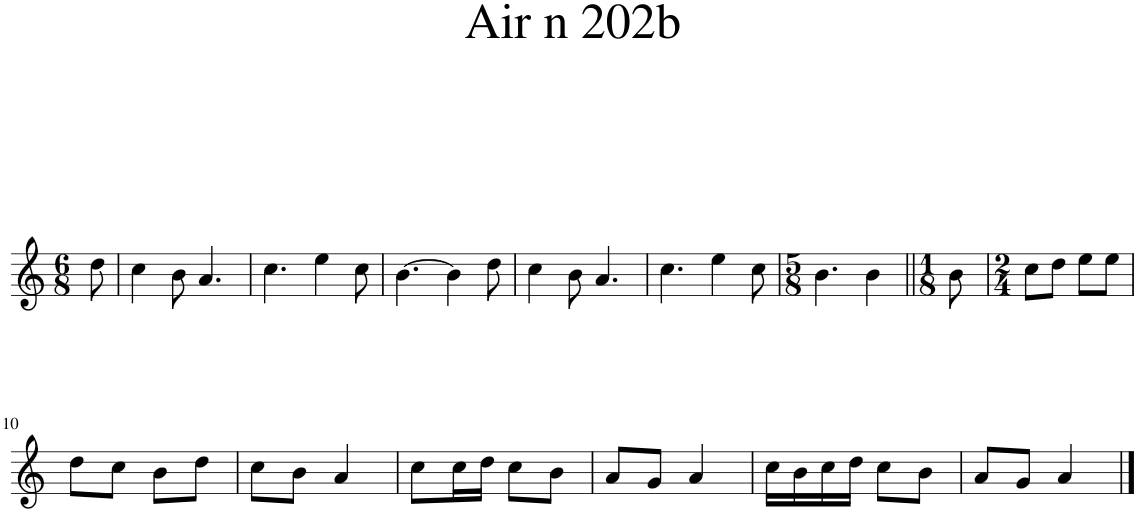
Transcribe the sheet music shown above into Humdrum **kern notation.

**kern
*part1
*staff1
*I"Piano
*I'Pno.
*clefG2
*k[]
*M6/8
=1
8dd\
=2
4cc\
8b\
4.a/
=3
4.cc\
4ee\
8cc\
=4
[4.b\
4b\]
8dd\
=5
4cc\
8b\
4.a/
=6
4.cc\
4ee\
8cc\
=7
*M5/8
4.b\
4b\
=8||
*M1/8
8b\
=9
*M2/4
8cc\L
8dd\J
8ee\L
8ee\J
!!LO:LB:g=z
=10
8dd\L
8cc\J
8b\L
8dd\J
=11
8cc\L
8b\J
4a/
=12
8cc\L
16cc\L
16dd\JJ
8cc\L
8b\J
=13
8a/L
8g/J
4a/
=14
16cc\LL
16b\
16cc\
16dd\JJ
8cc\L
8b\J
=15
8a/L
8g/J
4a/
==
*-
